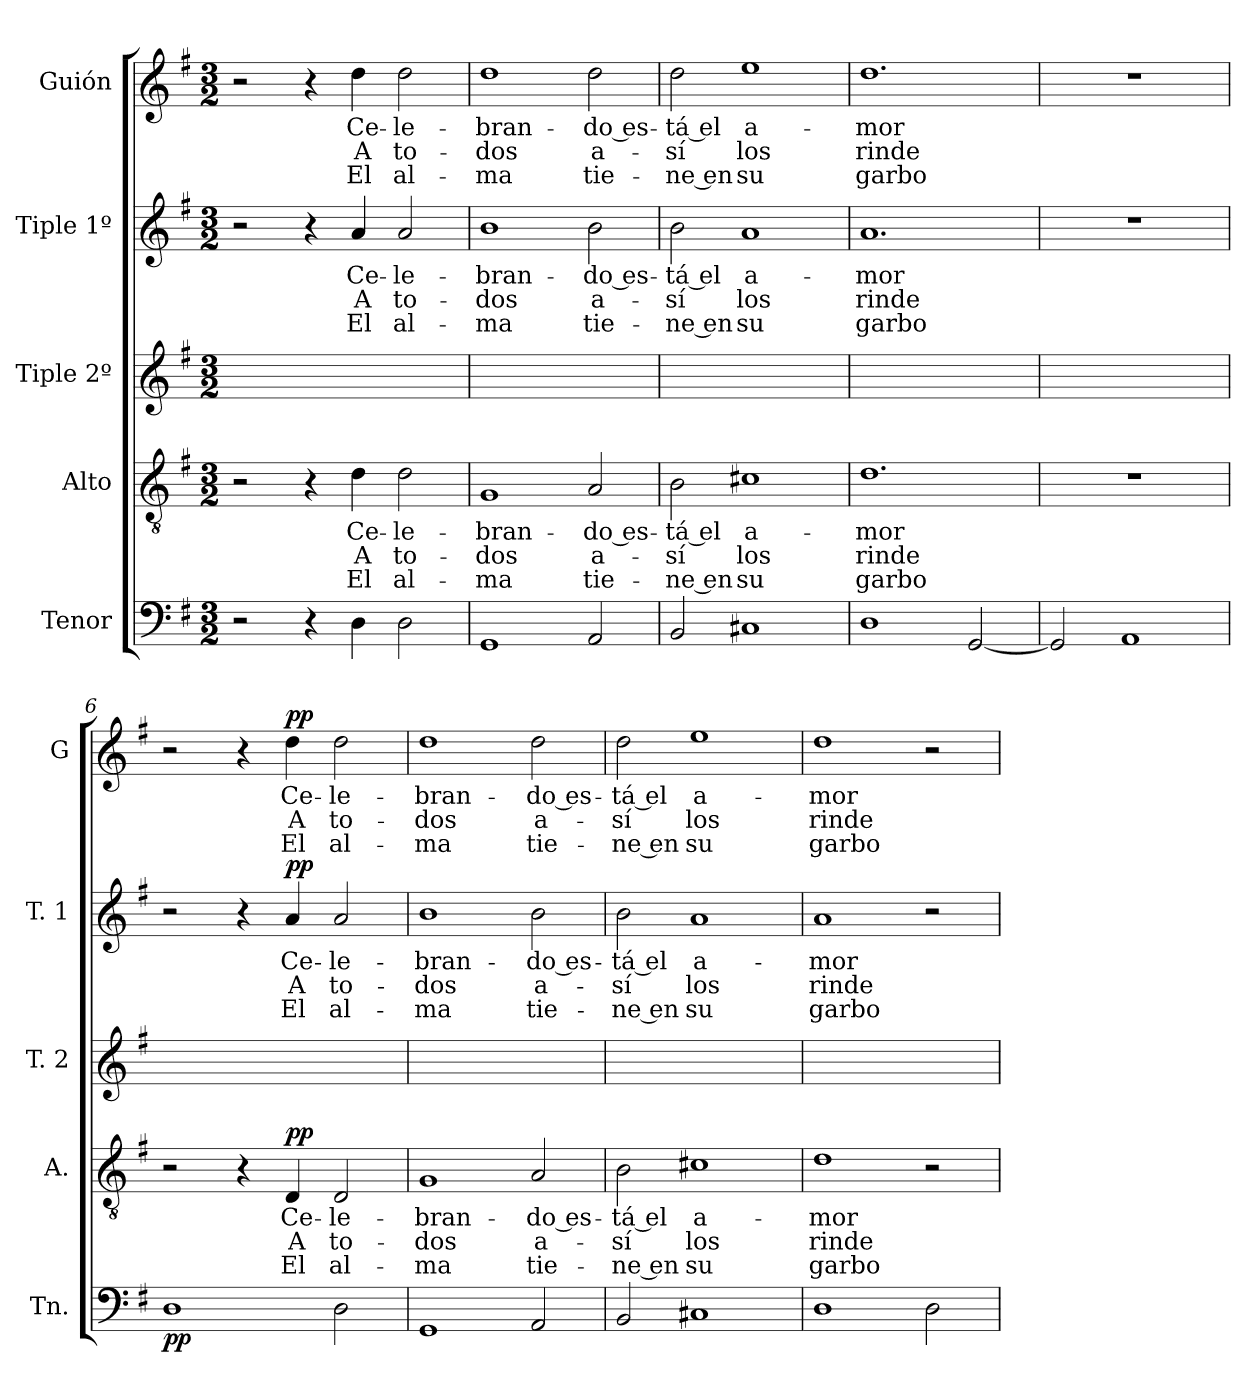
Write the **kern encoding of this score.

**kern	**dynam	**kern	**text	**text	**text	**dynam	**kern	**kern	**text	**text	**text	**dynam	**kern	**text	**text	**text	**dynam
*part5	*part5	*part4	*part4	*part4	*part4	*part4	*part3	*part2	*part2	*part2	*part2	*part2	*part1	*part1	*part1	*part1	*part1
*staff5	*staff5	*staff4	*staff4	*staff4	*staff4	*staff4	*staff3	*staff2	*staff2	*staff2	*staff2	*staff2	*staff1	*staff1	*staff1	*staff1	*staff1
*I"Tenor	*	*I"Alto	*	*	*	*	*I"Tiple 2º	*I"Tiple 1º	*	*	*	*	*I"Guión	*	*	*	*
*I'Tn.	*	*I'A.	*	*	*	*	*I'T. 2	*I'T. 1	*	*	*	*	*I'G	*	*	*	*
*clefF4	*	*clefGv2	*	*	*	*	*clefG2	*clefG2	*	*	*	*	*clefG2	*	*	*	*
*k[f#]	*	*k[f#]	*	*	*	*	*k[f#]	*k[f#]	*	*	*	*	*k[f#]	*	*	*	*
*M3/2	*	*M3/2	*	*	*	*	*M3/2	*M3/2	*	*	*	*	*M3/2	*	*	*	*
=1	=1	=1	=1	=1	=1	=1	=1	=1	=1	=1	=1	=1	=1	=1	=1	=1	=1
2r	.	2r	.	.	.	.	1.ryy	2r	.	.	.	.	2r	.	.	.	.
4r	.	4r	.	.	.	.	.	4r	.	.	.	.	4r	.	.	.	.
4D	.	4d	Ce-	A	El	.	.	4a	Ce-	A	El	.	4dd	Ce-	A	El	.
2D	.	2d	-le-	to-	al-	.	.	2a	-le-	to-	al-	.	2dd	-le-	to-	al-	.
=2	=2	=2	=2	=2	=2	=2	=2	=2	=2	=2	=2	=2	=2	=2	=2	=2	=2
1GG	.	1G	-bran-	-dos	-ma	.	1.ryy	1b	-bran-	-dos	-ma	.	1dd	-bran-	-dos	-ma	.
2AA	.	2A	-do es-	a-	tie-	.	.	2b	-do es-	a-	tie-	.	2dd	-do es-	a-	tie-	.
=3	=3	=3	=3	=3	=3	=3	=3	=3	=3	=3	=3	=3	=3	=3	=3	=3	=3
2BB	.	2B	-tá el	-sí	-ne en	.	1.ryy	2b	-tá el	-sí	-ne en	.	2dd	-tá el	-sí	-ne en	.
1C#X	.	1c#X	a-	los	su	.	.	1a	a-	los	su	.	1ee	a-	los	su	.
=4	=4	=4	=4	=4	=4	=4	=4	=4	=4	=4	=4	=4	=4	=4	=4	=4	=4
1D	.	1.d	-mor	rinde	garbo	.	1.ryy	1.a	-mor	rinde	garbo	.	1.dd	-mor	rinde	garbo	.
[2GG	.	.	.	.	.	.	.	.	.	.	.	.	.	.	.	.	.
=5	=5	=5	=5	=5	=5	=5	=5	=5	=5	=5	=5	=5	=5	=5	=5	=5	=5
2GG]	.	1.r	.	.	.	.	1.ryy	1.r	.	.	.	.	1.r	.	.	.	.
1AA	.	.	.	.	.	.	.	.	.	.	.	.	.	.	.	.	.
=6	=6	=6	=6	=6	=6	=6	=6	=6	=6	=6	=6	=6	=6	=6	=6	=6	=6
!	!LO:DY:b	!	!	!	!	!	!	!	!	!	!	!	!	!	!	!	!
1D	pp	2r	.	.	.	.	1.ryy	2r	.	.	.	.	2r	.	.	.	.
.	.	4r	.	.	.	.	.	4r	.	.	.	.	4r	.	.	.	.
!	!	!	!	!	!	!LO:DY:a	!	!	!	!	!	!LO:DY:a	!	!	!	!	!LO:DY:a
.	.	4D	Ce-	A	El	pp	.	4a	Ce-	A	El	pp	4dd	Ce-	A	El	pp
2D	.	2D	-le-	to-	al-	.	.	2a	-le-	to-	al-	.	2dd	-le-	to-	al-	.
=7	=7	=7	=7	=7	=7	=7	=7	=7	=7	=7	=7	=7	=7	=7	=7	=7	=7
1GG	.	1G	-bran-	-dos	-ma	.	1.ryy	1b	-bran-	-dos	-ma	.	1dd	-bran-	-dos	-ma	.
2AA	.	2A	-do es-	a-	tie-	.	.	2b	-do es-	a-	tie-	.	2dd	-do es-	a-	tie-	.
=8	=8	=8	=8	=8	=8	=8	=8	=8	=8	=8	=8	=8	=8	=8	=8	=8	=8
2BB	.	2B	-tá el	-sí	-ne en	.	1.ryy	2b	-tá el	-sí	-ne en	.	2dd	-tá el	-sí	-ne en	.
1C#X	.	1c#X	a-	los	su	.	.	1a	a-	los	su	.	1ee	a-	los	su	.
=9	=9	=9	=9	=9	=9	=9	=9	=9	=9	=9	=9	=9	=9	=9	=9	=9	=9
1D	.	1d	-mor	rinde	garbo	.	1.ryy	1a	-mor	rinde	garbo	.	1dd	-mor	rinde	garbo	.
2D	.	2r	.	.	.	.	.	2r	.	.	.	.	2r	.	.	.	.
=	=	=	=	=	=	=	=	=	=	=	=	=	=	=	=	=	=
*-	*-	*-	*-	*-	*-	*-	*-	*-	*-	*-	*-	*-	*-	*-	*-	*-	*-
